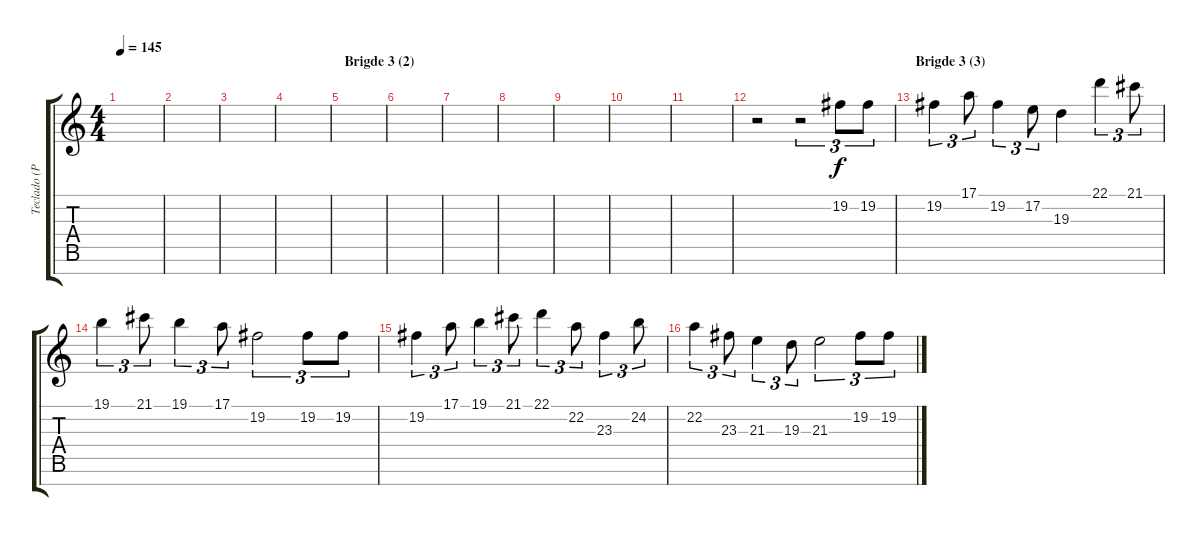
\track ("Teclado (Punteos)" "Teclado (P") {instrument brightacousticpiano}
\staff {score tabs}
\tuning (E4 B3 G3 D3 A2 E2 B1) {hide}
\ts (4 4)
\tempo 145
\clef g2
\ks c
|
|
|
|
\section ("" "Brigde 3 (2)")
|
|
|
|
|
|
|
r.2 r.2{tu (3 2)} 19.2.8{tu (3 2) volume 11 instrument lead5charang} 19.2.8{tu (3 2)} |
\section ("" "Brigde 3 (3)")
19.2.4{tu (3 2)} 17.1.8{tu (3 2)} 19.2.4{tu (3 2)} 17.2.8{tu (3 2)} 19.3.4 22.1.4{tu (3 2)} 21.1.8{tu (3 2)} |
19.1.4{tu (3 2)} 21.1.8{tu (3 2)} 19.1.4{tu (3 2)} 17.1.8{tu (3 2)} 19.2.2{tu (3 2)} 19.2.8{tu (3 2)} 19.2.8{tu (3 2)} |
19.2.4{tu (3 2)} 17.1.8{tu (3 2)} 19.1.4{tu (3 2)} 21.1.8{tu (3 2)} 22.1.4{tu (3 2)} 22.2.8{tu (3 2)} 23.3.4{tu (3 2)} 24.2.8{tu (3 2)} |
22.2.4{tu (3 2)} 23.3.8{tu (3 2)} 21.3.4{tu (3 2)} 19.3.8{tu (3 2)} 21.3.2{tu (3 2)} 19.2.8{tu (3 2)} 19.2.8{tu (3 2)}
